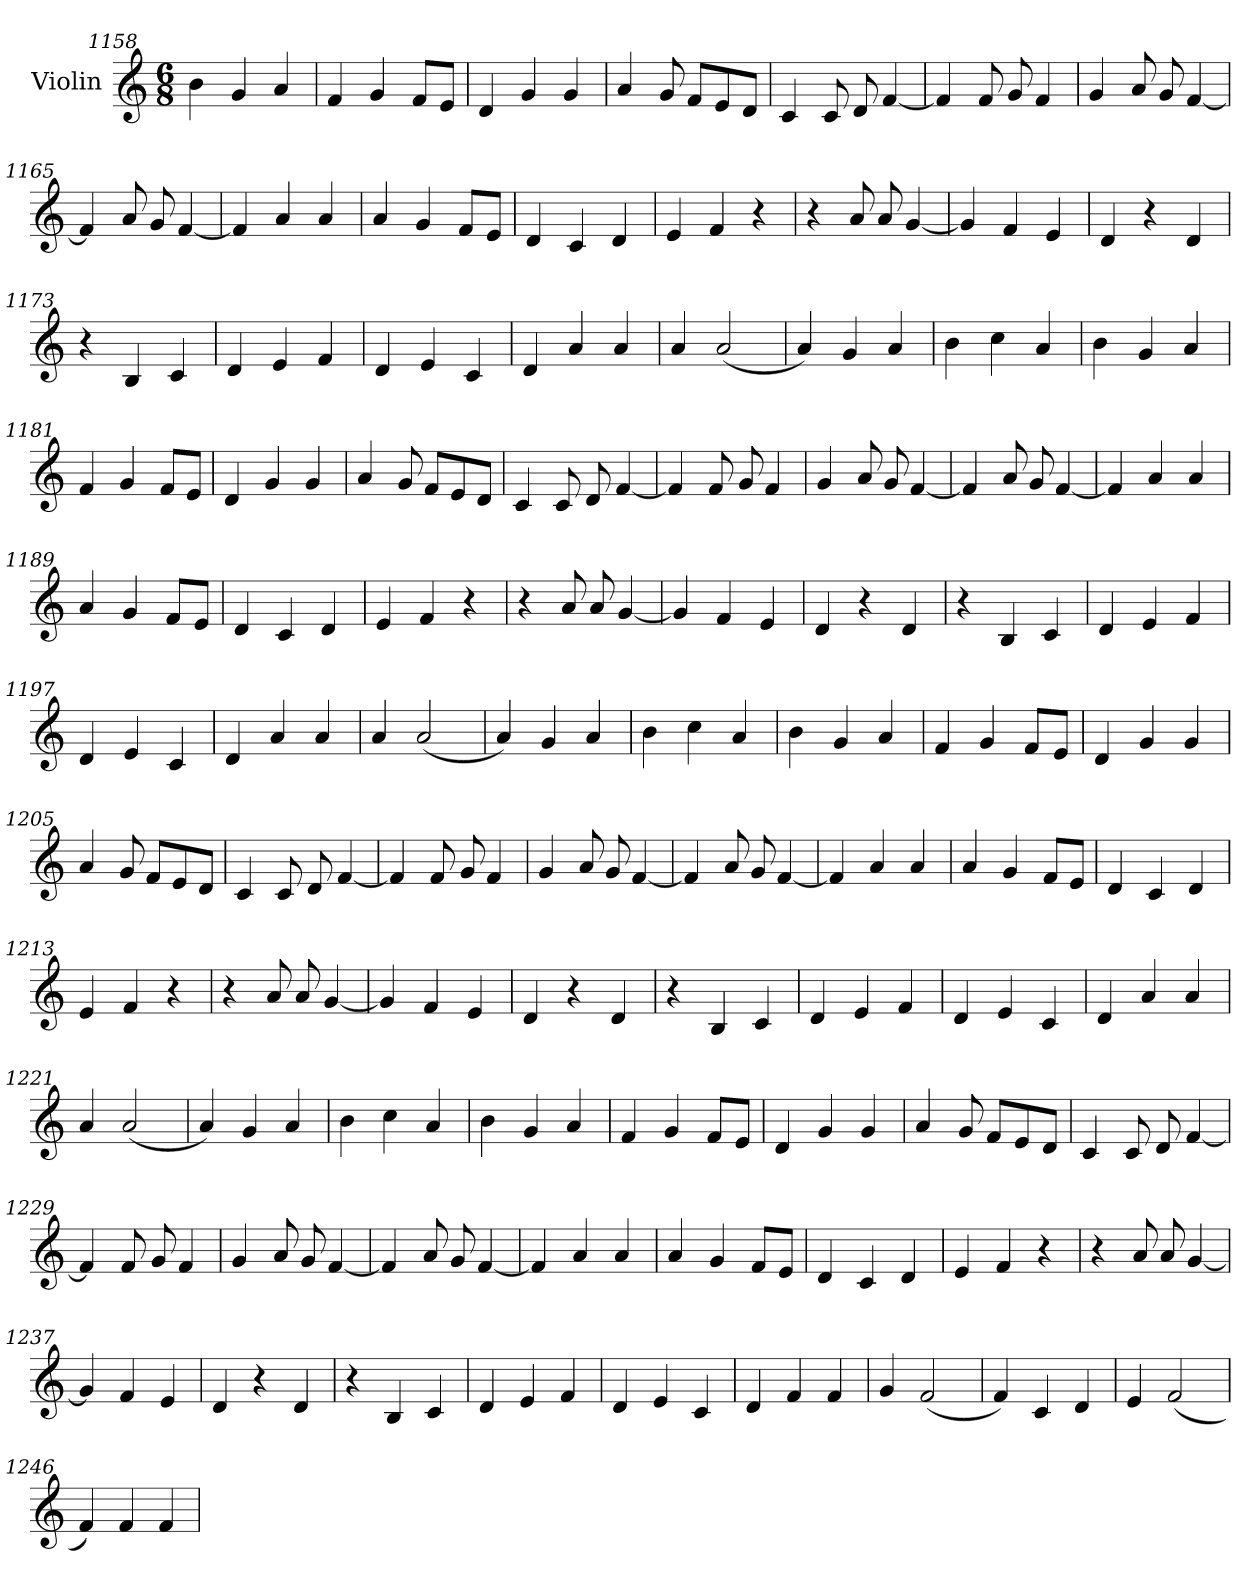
**kern
*part1
*staff1
*I"Violin
*clefG2
*k[]
*C:
*M6/8
=1158
4b\
4g/
4a/
!!LO:PB:g=z
=1159
4f/
4g/
8f/L
8e/J
=1160
4d/
4g/
4g/
!!LO:PB:g=z
=1161
4a/
8g/
8f/L
8e/
8d/J
=1162
4c/
8c/
8d/
[4f/
=1163
4f/]
8f/
8g/
4f/
=1164
4g/
8a/
8g/
[4f/
!!LO:PB:g=z
=1165
4f/]
8a/
8g/
[4f/
=1166
4f/]
4a/
4a/
!!LO:PB:g=z
=1167
4a/
4g/
8f/L
8e/J
=1168
4d/
4c/
4d/
=1169
4e/
4f/
4r
=1170
4r
8a/
8a/
[4g/
=1171
4g/]
4f/
4e/
=1172
4d/
4r
4d/
!!LO:PB:g=z
=1173
4r
4B/
4c/
=1174
4d/
4e/
4f/
=1175
4d/
4e/
4c/
=1176
4d/
4a/
4a/
=1177
4a/
(2a/
=1178
4a/)
4g/
4a/
!!LO:PB:g=z
=1179
4b\
4cc\
4a/
=1180
4b\
4g/
4a/
!!LO:PB:g=z
=1181
4f/
4g/
8f/L
8e/J
=1182
4d/
4g/
4g/
=1183
4a/
8g/
8f/L
8e/
8d/J
=1184
4c/
8c/
8d/
[4f/
=1185
4f/]
8f/
8g/
4f/
!!LO:PB:g=z
=1186
4g/
8a/
8g/
[4f/
!!LO:PB:g=z
=1187
4f/]
8a/
8g/
[4f/
=1188
4f/]
4a/
4a/
=1189
4a/
4g/
8f/L
8e/J
=1190
4d/
4c/
4d/
=1191
4e/
4f/
4r
=1192
4r
8a/
8a/
[4g/
!!LO:PB:g=z
=1193
4g/]
4f/
4e/
!!LO:PB:g=z
=1194
4d/
4r
4d/
=1195
4r
4B/
4c/
=1196
4d/
4e/
4f/
=1197
4d/
4e/
4c/
=1198
4d/
4a/
4a/
=1199
4a/
(2a/
!!LO:PB:g=z
=1200
4a/)
4g/
4a/
=1201
4b\
4cc\
4a/
!!LO:PB:g=z
=1202
4b\
4g/
4a/
=1203
4f/
4g/
8f/L
8e/J
=1204
4d/
4g/
4g/
=1205
4a/
8g/
8f/L
8e/
8d/J
=1206
4c/
8c/
8d/
[4f/
!!LO:PB:g=z
=1207
4f/]
8f/
8g/
4f/
!!LO:PB:g=z
=1208
4g/
8a/
8g/
[4f/
=1209
4f/]
8a/
8g/
[4f/
=1210
4f/]
4a/
4a/
=1211
4a/
4g/
8f/L
8e/J
=1212
4d/
4c/
4d/
=1213
4e/
4f/
4r
!!LO:PB:g=z
=1214
4r
8a/
8a/
[4g/
!!LO:PB:g=z
=1215
4g/]
4f/
4e/
=1216
4d/
4r
4d/
=1217
4r
4B/
4c/
=1218
4d/
4e/
4f/
=1219
4d/
4e/
4c/
=1220
4d/
4a/
4a/
!!LO:PB:g=z
=1221
4a/
(2a/
=1222
4a/)
4g/
4a/
!!LO:PB:g=z
=1223
4b\
4cc\
4a/
=1224
4b\
4g/
4a/
=1225
4f/
4g/
8f/L
8e/J
=1226
4d/
4g/
4g/
=1227
4a/
8g/
8f/L
8e/
8d/J
=1228
4c/
8c/
8d/
[4f/
!!LO:PB:g=z
=1229
4f/]
8f/
8g/
4f/
=1230
4g/
8a/
8g/
[4f/
=1231
4f/]
8a/
8g/
[4f/
=1232
4f/]
4a/
4a/
=1233
4a/
4g/
8f/L
8e/J
=1234
4d/
4c/
4d/
!!LO:PB:g=z
=1235
4e/
4f/
4r
!!LO:PB:g=z
=1236
4r
8a/
8a/
[4g/
=1237
4g/]
4f/
4e/
=1238
4d/
4r
4d/
=1239
4r
4B/
4c/
=1240
4d/
4e/
4f/
=1241
4d/
4e/
4c/
!!LO:PB:g=z
=1242
4d/
4f/
4f/
=1243
4g/
(2f/
!!LO:PB:g=z
=1244
4f/)
4c/
4d/
=1245
4e/
(2f/
=1246
4f/)
4f/
4f/
=
*-
